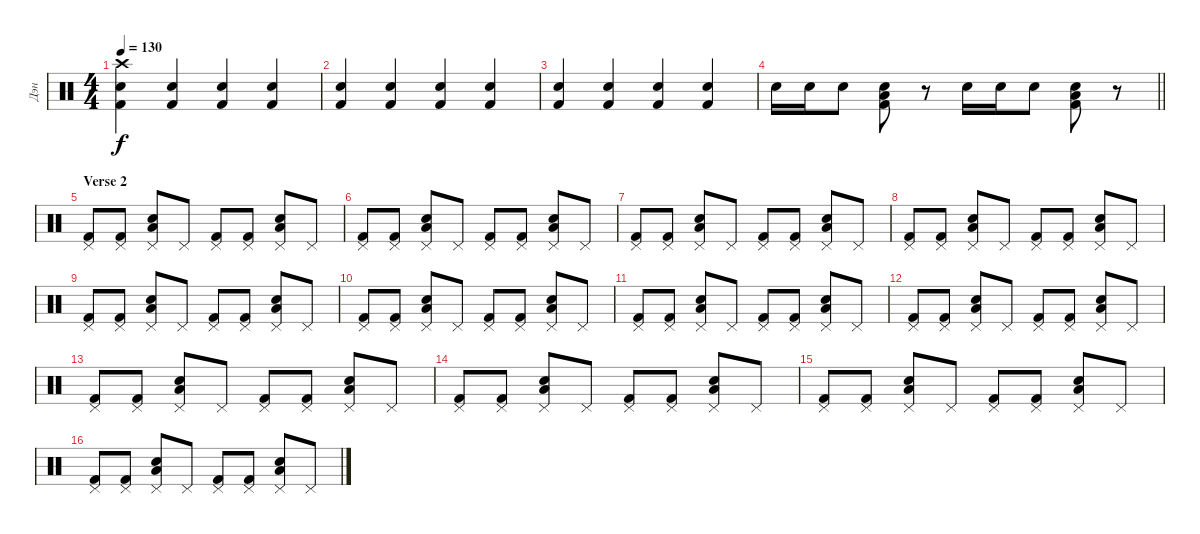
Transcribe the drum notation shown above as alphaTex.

\track ("Дэн" "Дэн") {instrument percussion}
\staff {score}
\articulation defaults
\ts (4 4)
\tempo 130
\clef neutral
\ks c
("Snare (hit) 2" "Kick (hit) 2" "Crash high (hit)").4{dy f} ("Snare (hit) 2" "Kick (hit) 2").4 ("Snare (hit) 2" "Kick (hit) 2").4 ("Snare (hit) 2" "Kick (hit) 2").4 |
("Snare (hit) 2" "Kick (hit) 2").4 ("Snare (hit) 2" "Kick (hit) 2").4 ("Snare (hit) 2" "Kick (hit) 2").4 ("Snare (hit) 2" "Kick (hit) 2").4 |
("Snare (hit) 2" "Kick (hit) 2").4 ("Snare (hit) 2" "Kick (hit) 2").4 ("Snare (hit) 2" "Kick (hit) 2").4 ("Snare (hit) 2" "Kick (hit) 2").4 |
\barLineRight lightlight "Snare (hit) 2".16 "Snare (hit) 2".16 "Snare (hit) 2".8
("Snare (hit) 2" "Low Tom (hit)" "Kick (hit) 2").8 r.8 "Snare (hit) 2".16 "Snare (hit) 2".16 "Snare (hit) 2".8 ("Snare (hit) 2" "Low Tom (hit)" "Kick (hit) 2").8 r.8 |
\section ("" "Verse 2")
("Pedal Hi-Hat (hit)" "Kick (hit) 2").8 ("Pedal Hi-Hat (hit)" "Kick (hit) 2").8 ("Snare (hit) 2" "Low Tom (hit)" "Pedal Hi-Hat (hit)").8 "Pedal Hi-Hat (hit)".8 ("Pedal Hi-Hat (hit)" "Kick (hit) 2").8 ("Pedal Hi-Hat (hit)" "Kick (hit) 2").8 ("Snare (hit) 2" "Low Tom (hit)" "Pedal Hi-Hat (hit)").8 "Pedal Hi-Hat (hit)".8 |
("Pedal Hi-Hat (hit)" "Kick (hit) 2").8 ("Pedal Hi-Hat (hit)" "Kick (hit) 2").8 ("Snare (hit) 2" "Low Tom (hit)" "Pedal Hi-Hat (hit)").8 "Pedal Hi-Hat (hit)".8 ("Pedal Hi-Hat (hit)" "Kick (hit) 2").8 ("Pedal Hi-Hat (hit)" "Kick (hit) 2").8 ("Snare (hit) 2" "Low Tom (hit)" "Pedal Hi-Hat (hit)").8 "Pedal Hi-Hat (hit)".8 |
("Pedal Hi-Hat (hit)" "Kick (hit) 2").8 ("Pedal Hi-Hat (hit)" "Kick (hit) 2").8 ("Snare (hit) 2" "Low Tom (hit)" "Pedal Hi-Hat (hit)").8 "Pedal Hi-Hat (hit)".8 ("Pedal Hi-Hat (hit)" "Kick (hit) 2").8 ("Pedal Hi-Hat (hit)" "Kick (hit) 2").8 ("Snare (hit) 2" "Low Tom (hit)" "Pedal Hi-Hat (hit)").8 "Pedal Hi-Hat (hit)".8 |
("Pedal Hi-Hat (hit)" "Kick (hit) 2").8 ("Pedal Hi-Hat (hit)" "Kick (hit) 2").8 ("Snare (hit) 2" "Low Tom (hit)" "Pedal Hi-Hat (hit)").8 "Pedal Hi-Hat (hit)".8 ("Pedal Hi-Hat (hit)" "Kick (hit) 2").8 ("Pedal Hi-Hat (hit)" "Kick (hit) 2").8 ("Snare (hit) 2" "Low Tom (hit)" "Pedal Hi-Hat (hit)").8 "Pedal Hi-Hat (hit)".8 |
("Pedal Hi-Hat (hit)" "Kick (hit) 2").8 ("Pedal Hi-Hat (hit)" "Kick (hit) 2").8 ("Snare (hit) 2" "Low Tom (hit)" "Pedal Hi-Hat (hit)").8 "Pedal Hi-Hat (hit)".8 ("Pedal Hi-Hat (hit)" "Kick (hit) 2").8 ("Pedal Hi-Hat (hit)" "Kick (hit) 2").8 ("Snare (hit) 2" "Low Tom (hit)" "Pedal Hi-Hat (hit)").8 "Pedal Hi-Hat (hit)".8 |
("Pedal Hi-Hat (hit)" "Kick (hit) 2").8 ("Pedal Hi-Hat (hit)" "Kick (hit) 2").8 ("Snare (hit) 2" "Low Tom (hit)" "Pedal Hi-Hat (hit)").8 "Pedal Hi-Hat (hit)".8 ("Pedal Hi-Hat (hit)" "Kick (hit) 2").8 ("Pedal Hi-Hat (hit)" "Kick (hit) 2").8 ("Snare (hit) 2" "Low Tom (hit)" "Pedal Hi-Hat (hit)").8 "Pedal Hi-Hat (hit)".8 |
("Pedal Hi-Hat (hit)" "Kick (hit) 2").8 ("Pedal Hi-Hat (hit)" "Kick (hit) 2").8 ("Snare (hit) 2" "Low Tom (hit)" "Pedal Hi-Hat (hit)").8 "Pedal Hi-Hat (hit)".8 ("Pedal Hi-Hat (hit)" "Kick (hit) 2").8 ("Pedal Hi-Hat (hit)" "Kick (hit) 2").8 ("Snare (hit) 2" "Low Tom (hit)" "Pedal Hi-Hat (hit)").8 "Pedal Hi-Hat (hit)".8 |
("Pedal Hi-Hat (hit)" "Kick (hit) 2").8 ("Pedal Hi-Hat (hit)" "Kick (hit) 2").8 ("Snare (hit) 2" "Low Tom (hit)" "Pedal Hi-Hat (hit)").8 "Pedal Hi-Hat (hit)".8 ("Pedal Hi-Hat (hit)" "Kick (hit) 2").8 ("Pedal Hi-Hat (hit)" "Kick (hit) 2").8 ("Snare (hit) 2" "Low Tom (hit)" "Pedal Hi-Hat (hit)").8 "Pedal Hi-Hat (hit)".8 |
("Pedal Hi-Hat (hit)" "Kick (hit) 2").8 ("Pedal Hi-Hat (hit)" "Kick (hit) 2").8 ("Snare (hit) 2" "Low Tom (hit)" "Pedal Hi-Hat (hit)").8 "Pedal Hi-Hat (hit)".8 ("Pedal Hi-Hat (hit)" "Kick (hit) 2").8 ("Pedal Hi-Hat (hit)" "Kick (hit) 2").8 ("Snare (hit) 2" "Low Tom (hit)" "Pedal Hi-Hat (hit)").8 "Pedal Hi-Hat (hit)".8 |
("Pedal Hi-Hat (hit)" "Kick (hit) 2").8 ("Pedal Hi-Hat (hit)" "Kick (hit) 2").8 ("Snare (hit) 2" "Low Tom (hit)" "Pedal Hi-Hat (hit)").8 "Pedal Hi-Hat (hit)".8 ("Pedal Hi-Hat (hit)" "Kick (hit) 2").8 ("Pedal Hi-Hat (hit)" "Kick (hit) 2").8 ("Snare (hit) 2" "Low Tom (hit)" "Pedal Hi-Hat (hit)").8 "Pedal Hi-Hat (hit)".8 |
("Pedal Hi-Hat (hit)" "Kick (hit) 2").8 ("Pedal Hi-Hat (hit)" "Kick (hit) 2").8 ("Snare (hit) 2" "Low Tom (hit)" "Pedal Hi-Hat (hit)").8 "Pedal Hi-Hat (hit)".8 ("Pedal Hi-Hat (hit)" "Kick (hit) 2").8 ("Pedal Hi-Hat (hit)" "Kick (hit) 2").8 ("Snare (hit) 2" "Low Tom (hit)" "Pedal Hi-Hat (hit)").8 "Pedal Hi-Hat (hit)".8 |
("Pedal Hi-Hat (hit)" "Kick (hit) 2").8 ("Pedal Hi-Hat (hit)" "Kick (hit) 2").8 ("Snare (hit) 2" "Low Tom (hit)" "Pedal Hi-Hat (hit)").8 "Pedal Hi-Hat (hit)".8 ("Pedal Hi-Hat (hit)" "Kick (hit) 2").8 ("Pedal Hi-Hat (hit)" "Kick (hit) 2").8 ("Snare (hit) 2" "Low Tom (hit)" "Pedal Hi-Hat (hit)").8 "Pedal Hi-Hat (hit)".8
